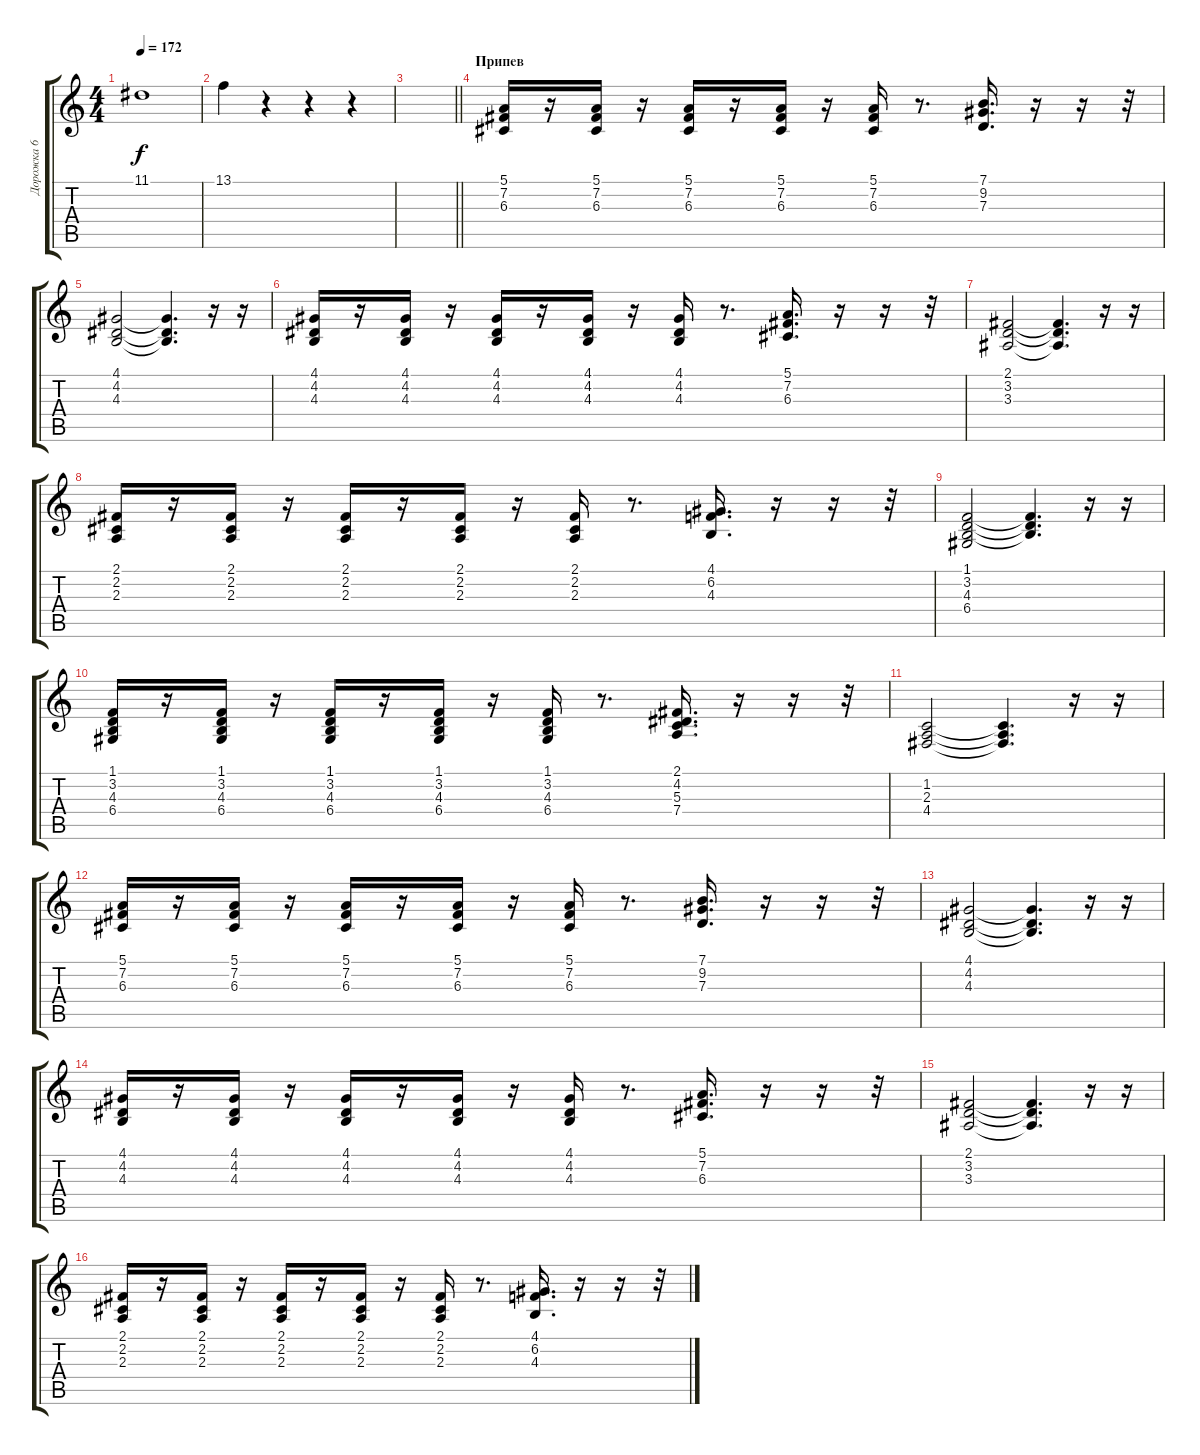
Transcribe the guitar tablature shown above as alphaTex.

\track ("Дорожка 6" "Дорожка 6") {instrument tremolostrings}
\staff {score tabs}
\tuning (E4 B3 G3 D3 A2 E2) {hide}
\ts (4 4)
\tempo 172
\clef g2
\ks c
11.1.1{dy f} |
13.1.4 r.4 r.4 r.4 |
\barLineRight lightlight
|
\section ("" "Припев")
(5.1 7.2 6.3).16 r.16 (5.1 7.2 6.3).16 r.16 (5.1 7.2 6.3).16 r.16 (5.1 7.2 6.3).16 r.16 (5.1 7.2 6.3).16 r.8{d} (7.1 9.2 7.3).16{d} r.16 r.16 r.32 |
(4.1 4.2 4.3).2 (4.1{t} 4.2{t} 4.3{t}).4{d} r.16 r.16 |
(4.1 4.2 4.3).16 r.16 (4.1 4.2 4.3).16 r.16 (4.1 4.2 4.3).16 r.16 (4.1 4.2 4.3).16 r.16 (4.1 4.2 4.3).16 r.8{d} (5.1 7.2 6.3).16{d} r.16 r.16 r.32 |
(2.1 3.2 3.3).2 (2.1{t} 3.2{t} 3.3{t}).4{d} r.16 r.16 |
(2.1 2.2 2.3).16 r.16 (2.1 2.2 2.3).16 r.16 (2.1 2.2 2.3).16 r.16 (2.1 2.2 2.3).16 r.16 (2.1 2.2 2.3).16 r.8{d} (4.1 6.2 4.3).16{d} r.16 r.16 r.32 |
(1.1 3.2 4.3 6.4).2 (1.1{t} 3.2{t} 4.3{t}).4{d} r.16 r.16 |
(1.1 3.2 4.3 6.4).16 r.16 (1.1 3.2 4.3 6.4).16 r.16 (1.1 3.2 4.3 6.4).16 r.16 (1.1 3.2 4.3 6.4).16 r.16 (1.1 3.2 4.3 6.4).16 r.8{d} (2.1 4.2 5.3 7.4).16{d} r.16 r.16 r.32 |
(1.2 2.3 4.4).2 (1.2{t} 2.3{t} 4.4{t}).4{d} r.16 r.16 |
(5.1 7.2 6.3).16 r.16 (5.1 7.2 6.3).16 r.16 (5.1 7.2 6.3).16 r.16 (5.1 7.2 6.3).16 r.16 (5.1 7.2 6.3).16 r.8{d} (7.1 9.2 7.3).16{d} r.16 r.16 r.32 |
(4.1 4.2 4.3).2 (4.1{t} 4.2{t} 4.3{t}).4{d} r.16 r.16 |
(4.1 4.2 4.3).16 r.16 (4.1 4.2 4.3).16 r.16 (4.1 4.2 4.3).16 r.16 (4.1 4.2 4.3).16 r.16 (4.1 4.2 4.3).16 r.8{d} (5.1 7.2 6.3).16{d} r.16 r.16 r.32 |
(2.1 3.2 3.3).2 (2.1{t} 3.2{t} 3.3{t}).4{d} r.16 r.16 |
(2.1 2.2 2.3).16 r.16 (2.1 2.2 2.3).16 r.16 (2.1 2.2 2.3).16 r.16 (2.1 2.2 2.3).16 r.16 (2.1 2.2 2.3).16 r.8{d} (4.1 6.2 4.3).16{d} r.16 r.16 r.32
